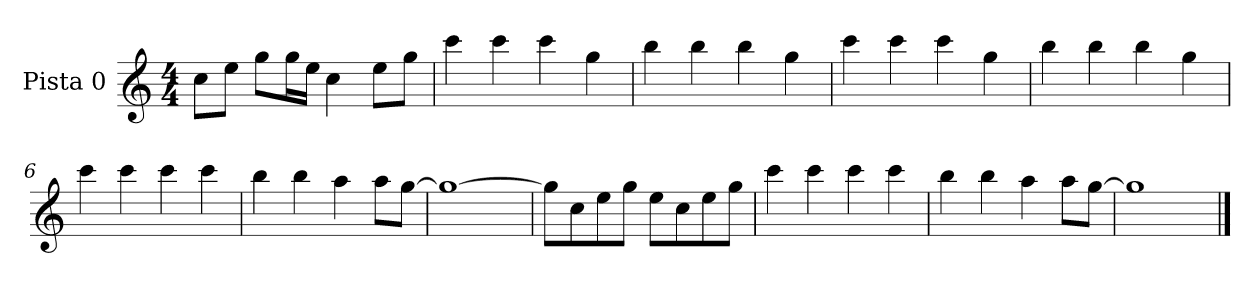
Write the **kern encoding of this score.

**kern
*part1
*staff1
*I"Pista 0
*clefG2
*k[]
*C:
*M4/4
=1
8cc\L
8ee\J
8gg\L
16gg\L
16ee\JJ
4cc\
8ee\L
8gg\J
=2
4ccc\
4ccc\
4ccc\
4gg\
=3
4bb\
4bb\
4bb\
4gg\
=4
4ccc\
4ccc\
4ccc\
4gg\
=5
4bb\
4bb\
4bb\
4gg\
!!LO:LB:g=z
=6
4ccc\
4ccc\
4ccc\
4ccc\
=7
4bb\
4bb\
4aa\
8aa\L
[8gg\J
=8
1gg_
=9
8gg\L]
8cc\
8ee\
8gg\J
8ee\L
8cc\
8ee\
8gg\J
=10
4ccc\
4ccc\
4ccc\
4ccc\
=11
4bb\
4bb\
4aa\
8aa\L
[8gg\J
!!LO:LB:g=z
=12
1gg]
==
*-
